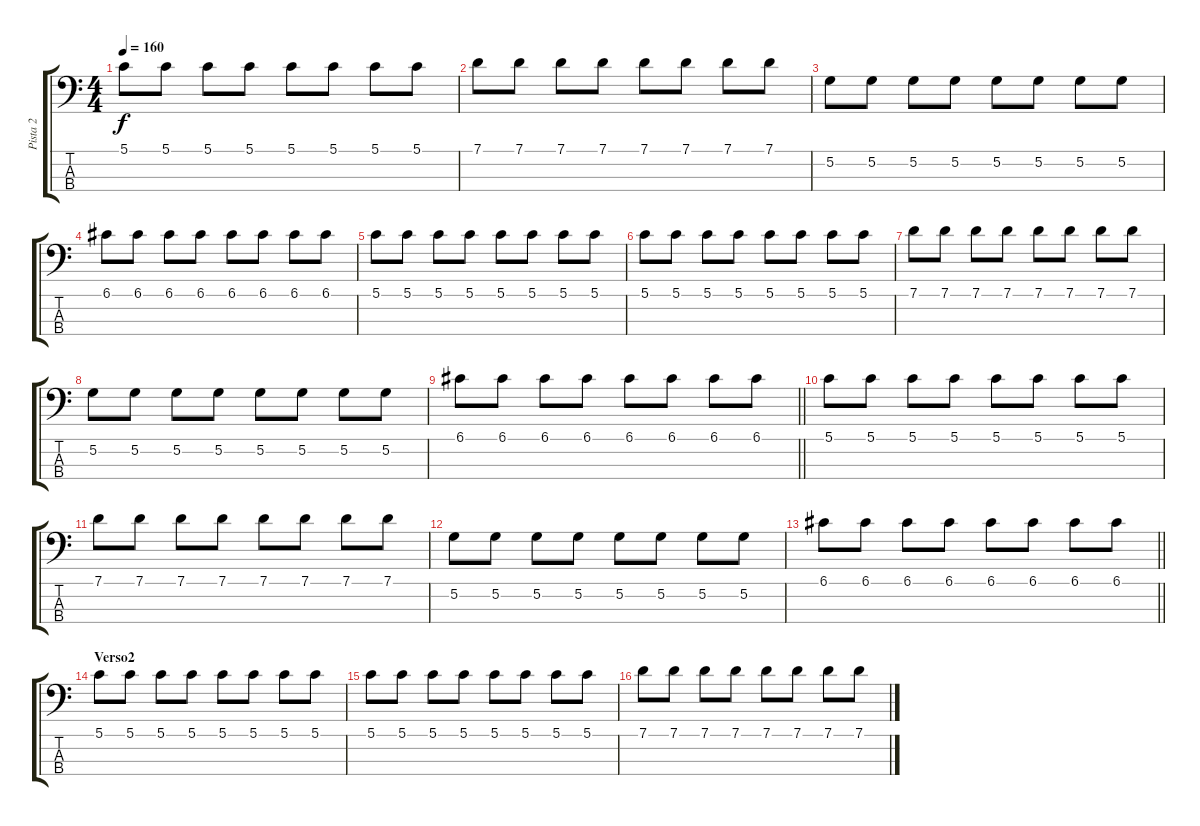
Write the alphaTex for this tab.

\track ("Pista 2" "Pista 2") {instrument electricbassfinger}
\staff {score tabs}
\tuning (G2 D2 A1 E1) {hide}
\ts (4 4)
\tempo 160
\clef f4
\ks c
5.1.8{dy f} 5.1.8 5.1.8 5.1.8 5.1.8 5.1.8 5.1.8 5.1.8 |
7.1.8 7.1.8 7.1.8 7.1.8 7.1.8 7.1.8 7.1.8 7.1.8 |
5.2.8 5.2.8 5.2.8 5.2.8 5.2.8 5.2.8 5.2.8 5.2.8 |
6.1.8 6.1.8 6.1.8 6.1.8 6.1.8 6.1.8 6.1.8 6.1.8 |
5.1.8 5.1.8 5.1.8 5.1.8 5.1.8 5.1.8 5.1.8 5.1.8 |
5.1.8 5.1.8 5.1.8 5.1.8 5.1.8 5.1.8 5.1.8 5.1.8 |
7.1.8 7.1.8 7.1.8 7.1.8 7.1.8 7.1.8 7.1.8 7.1.8 |
5.2.8 5.2.8 5.2.8 5.2.8 5.2.8 5.2.8 5.2.8 5.2.8 |
\barLineRight lightlight
6.1.8 6.1.8 6.1.8 6.1.8 6.1.8 6.1.8 6.1.8 6.1.8 |
5.1.8 5.1.8 5.1.8 5.1.8 5.1.8 5.1.8 5.1.8 5.1.8 |
7.1.8 7.1.8 7.1.8 7.1.8 7.1.8 7.1.8 7.1.8 7.1.8 |
5.2.8 5.2.8 5.2.8 5.2.8 5.2.8 5.2.8 5.2.8 5.2.8 |
\barLineRight lightlight
6.1.8 6.1.8 6.1.8 6.1.8 6.1.8 6.1.8 6.1.8 6.1.8 |
\section ("" "Verso2")
5.1.8 5.1.8 5.1.8 5.1.8 5.1.8 5.1.8 5.1.8 5.1.8 |
5.1.8 5.1.8 5.1.8 5.1.8 5.1.8 5.1.8 5.1.8 5.1.8 |
7.1.8 7.1.8 7.1.8 7.1.8 7.1.8 7.1.8 7.1.8 7.1.8
